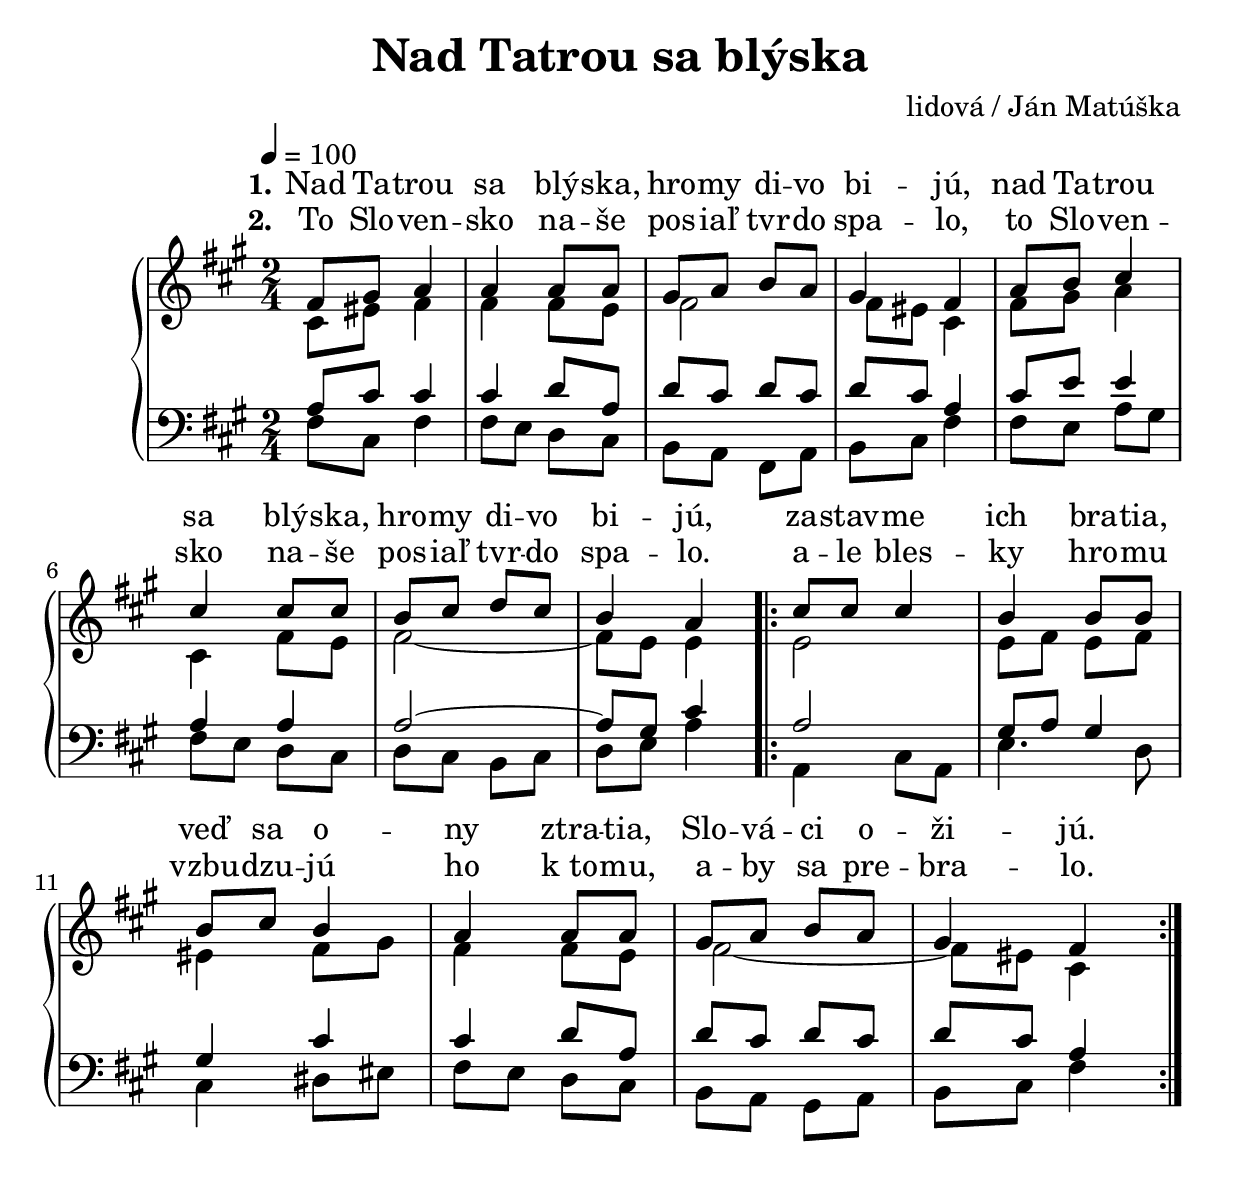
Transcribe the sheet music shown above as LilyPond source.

\version "2.18.2"
\include "deutsch.ly"

\header {
  title = "Nad Tatrou sa blýska"
  composer = "lidová / Ján Matúška"
}
#(set-global-staff-size 25 )

global = {
  \time 2/4
  \key a \major
  \tempo 4=100
}

globalend = {
  \bar "|."
}

soprano = \relative c' {
  \global
  fis8 gis8 a4 |
  a a8 a |
  gis8 a h a |
  gis4 fis |
  a8 h cis4 |
  cis cis8 cis |
  h cis d cis |
  
  h4 a |
  \repeat volta 2 {
    cis8 cis cis4 |
    h4 h8 h |
    h8 cis h4 |
    a a8 a |
    gis a h a |
    gis4 fis |
  }
}

alto = \relative c' {
  \global
  cis8 eis fis4 |
  fis fis8 e |
  fis2 |
  fis8 eis cis4 |
  fis8 gis a4 |
  cis,4 fis8 e |
  fis2 ~ |
  
  fis8 e e4 |
  \repeat volta 2 {
    e2 |
    e8 fis e fis |
    eis4 fis8 gis |
    fis4 fis8 e |
    fis2 ~ |
    fis8 eis cis4 |
  }
}

tenor = \relative c' {
  \global
  a8 cis cis4 |
  cis d8 a |
  d cis d cis |
  d cis a4 |
  cis8 e e4 |
  a,4 a |
  a2 ~ |
  
  a8 gis8 cis4 |
  \repeat volta 2 {
    a2 |
    gis8 a gis4 |
    gis cis |
    cis d8 a |
    d cis d cis |
    d cis a4 |
  }
}

bass = \relative c {
  \global
  fis8 cis fis4 |
  fis8 e d cis |
  h a fis a |
  h cis fis4 |
  fis8 e a gis |
  fis e d cis |
  d cis h cis |
  
  d e a4 |
  \repeat volta 2 {
    a,4 cis8 a |
    e'4. d8 |
    cis4 dis8 eis |
    fis8 e d cis |
    h a gis a |
    h cis fis4 |
  }
  
  
}

verseOne = \lyricmode {
  \set stanza = "1."
  Nad Ta -- trou |
  sa blý -- ska, |
  hro -- my di -- vo |
  bi -- jú, |
  nad Ta -- trou |
  sa blý -- ska, |
  hro -- my di -- vo |
  bi -- jú, |
  \repeat volta 2 {
    za -- stav -- me |
    ich bra -- tia, |
    veď sa o -- |
    ny ztra -- tia, |
    Slo -- vá -- ci o -- |
    ži -- jú.
  }
}

verseTwo = \lyricmode {
  \set stanza = "2."
  To Slo -- ven -- |
  sko na -- še |
  pos -- iaľ tvr -- do |
  spa -- lo, |
  to Slo -- ven -- |
  sko na -- še |
  pos -- iaľ tvr -- do |
  spa -- lo. |
  \repeat volta 2 {
    a -- le bles -- |
    ky hro -- mu |
    vzbu -- dzu -- jú |
    ho k_to -- mu, |
    a -- by sa pre -- |
    bra -- lo.
  }
}

%% http://lsr.dsi.unimi.it/LSR/Item?id=336
%% see also http://code.google.com/p/lilypond/issues/detail?id=1228

%% Usage:
%%   \new Staff \with {
%%     \override RestCollision.positioning-done = #merge-rests-on-positioning
%%   } << \somevoice \\ \othervoice >>
%% or (globally):
%%   \layout {
%%     \context {
%%       \Staff
%%       \override RestCollision.positioning-done = #merge-rests-on-positioning
%%     }
%%   } 
%%
%% Limitations:
%% - only handles two voices
%% - does not handle multi-measure/whole-measure rests

#(define (rest-score r)
  (let ((score 0)
	(yoff (ly:grob-property-data r 'Y-offset))
	(sp (ly:grob-property-data r 'staff-position)))
    (if (number? yoff)
	(set! score (+ score 2))
	(if (eq? yoff 'calculation-in-progress)
	    (set! score (- score 3))))
    (and (number? sp)
	 (<= 0 2 sp)
	 (set! score (+ score 2))
	 (set! score (- score (abs (- 1 sp)))))
    score))

#(define (merge-rests-on-positioning grob)
  (let* ((can-merge #f)
	 (elts (ly:grob-object grob 'elements))
	 (num-elts (and (ly:grob-array? elts)
			(ly:grob-array-length elts)))
	 (two-voice? (= num-elts 2)))
    (if two-voice?
	(let* ((v1-grob (ly:grob-array-ref elts 0))
	       (v2-grob (ly:grob-array-ref elts 1))
	       (v1-rest (ly:grob-object v1-grob 'rest))
	       (v2-rest (ly:grob-object v2-grob 'rest)))
	  (and
	   (ly:grob? v1-rest)
	   (ly:grob? v2-rest)	     	   
	   (let* ((v1-duration-log (ly:grob-property v1-rest 'duration-log))
		  (v2-duration-log (ly:grob-property v2-rest 'duration-log))
		  (v1-dot (ly:grob-object v1-rest 'dot))
		  (v2-dot (ly:grob-object v2-rest 'dot))
		  (v1-dot-count (and (ly:grob? v1-dot)
				     (ly:grob-property v1-dot 'dot-count -1)))
		  (v2-dot-count (and (ly:grob? v2-dot)
				     (ly:grob-property v2-dot 'dot-count -1))))
	     (set! can-merge
		   (and 
		    (number? v1-duration-log)
		    (number? v2-duration-log)
		    (= v1-duration-log v2-duration-log)
		    (eq? v1-dot-count v2-dot-count)))
	     (if can-merge
		 ;; keep the rest that looks best:
		 (let* ((keep-v1? (>= (rest-score v1-rest)
				      (rest-score v2-rest)))
			(rest-to-keep (if keep-v1? v1-rest v2-rest))
			(dot-to-kill (if keep-v1? v2-dot v1-dot)))
		   ;; uncomment if you're curious of which rest was chosen:
		   ;;(ly:grob-set-property! v1-rest 'color green)
		   ;;(ly:grob-set-property! v2-rest 'color blue)
		   (ly:grob-suicide! (if keep-v1? v2-rest v1-rest))
		   (if (ly:grob? dot-to-kill)
		       (ly:grob-suicide! dot-to-kill))
		   (ly:grob-set-property! rest-to-keep 'direction 0)
		   (ly:rest::y-offset-callback rest-to-keep)))))))
    (if can-merge
	#t
	(ly:rest-collision::calc-positioning-done grob))))


\score {
  \new PianoStaff <<
    \new Staff = "horni" \with {
      midiInstrument = "acoustic grand"
      \override RestCollision.positioning-done = #merge-rests-on-positioning
    } <<
      \new Voice = "soprano" { \voiceOne \soprano }
      \new Voice = "alto" { \voiceTwo \alto }
    >>
    \new Lyrics \with {
      \override VerticalAxisGroup #'staff-affinity = #CENTER
      alignAboveContext = "horni"
    } \lyricsto "soprano" \verseOne
    \new Lyrics \with {
      \override VerticalAxisGroup #'staff-affinity = #CENTER
      alignAboveContext = "horni"
    } \lyricsto "soprano" \verseTwo
    \new Staff \with {
      midiInstrument = "acoustic grand"
      \override RestCollision.positioning-done = #merge-rests-on-positioning
    } <<
      \clef bass
      \new Voice = "tenor" { \voiceOne \tenor }
      \new Voice = "bass" { \voiceTwo \bass }
    >>
  >>
  \layout {}
}

\score {
  \unfoldRepeats
  \new PianoStaff <<
    \new Staff \with {
      midiInstrument = "acoustic grand"
      \override RestCollision.positioning-done = #merge-rests-on-positioning
    } <<
      \new Voice = "soprano" { \voiceOne \soprano }
      \new Voice = "alto" { \voiceTwo \alto }
    >>
    \new Lyrics \with {
      \override VerticalAxisGroup #'staff-affinity = #CENTER
    } \lyricsto "soprano" \verseOne
    \new Staff \with {
      midiInstrument = "acoustic grand"
      \override RestCollision.positioning-done = #merge-rests-on-positioning
    } <<
      \clef bass
      \new Voice = "tenor" { \voiceOne \tenor }
      \new Voice = "bass" { \voiceTwo \bass }
    >>
  >>
  \midi {}
}
